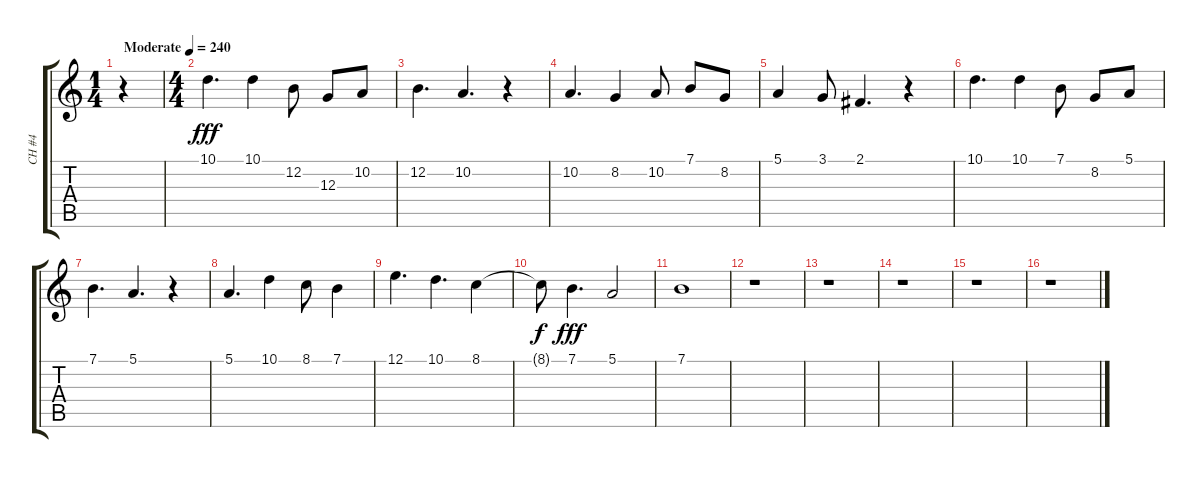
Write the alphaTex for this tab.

\track ("CH #4" "CH #4") {instrument stringensemble1}
\staff {score tabs}
\tuning (E4 B3 G3 D3 A2 E2) {hide}
\ts (1 4)
\tempo (240 "Moderate")
\clef g2
\ks c
r.4{dy fff instrument stringensemble1} |
\ts (4 4)
10.1.4{d balance 8} 10.1.4 12.2.8 12.3.8 10.2.8 |
12.2.4{d} 10.2.4{d} r.4 |
10.2.4{d} 8.2.4 10.2.8 7.1.8 8.2.8 |
5.1.4 3.1.8 2.1.4{d} r.4 |
10.1.4{d} 10.1.4 7.1.8 8.2.8 5.1.8 |
7.1.4{d} 5.1.4{d} r.4 |
5.1.4{d} 10.1.4 8.1.8 7.1.4 |
12.1.4{d} 10.1.4{d} 8.1.4 |
8.1{t}.8{dy f} 7.1.4{d dy fff} 5.1.2 |
7.1.1 |
r.1 |
r.1 |
r.1 |
r.1 |
r.1
